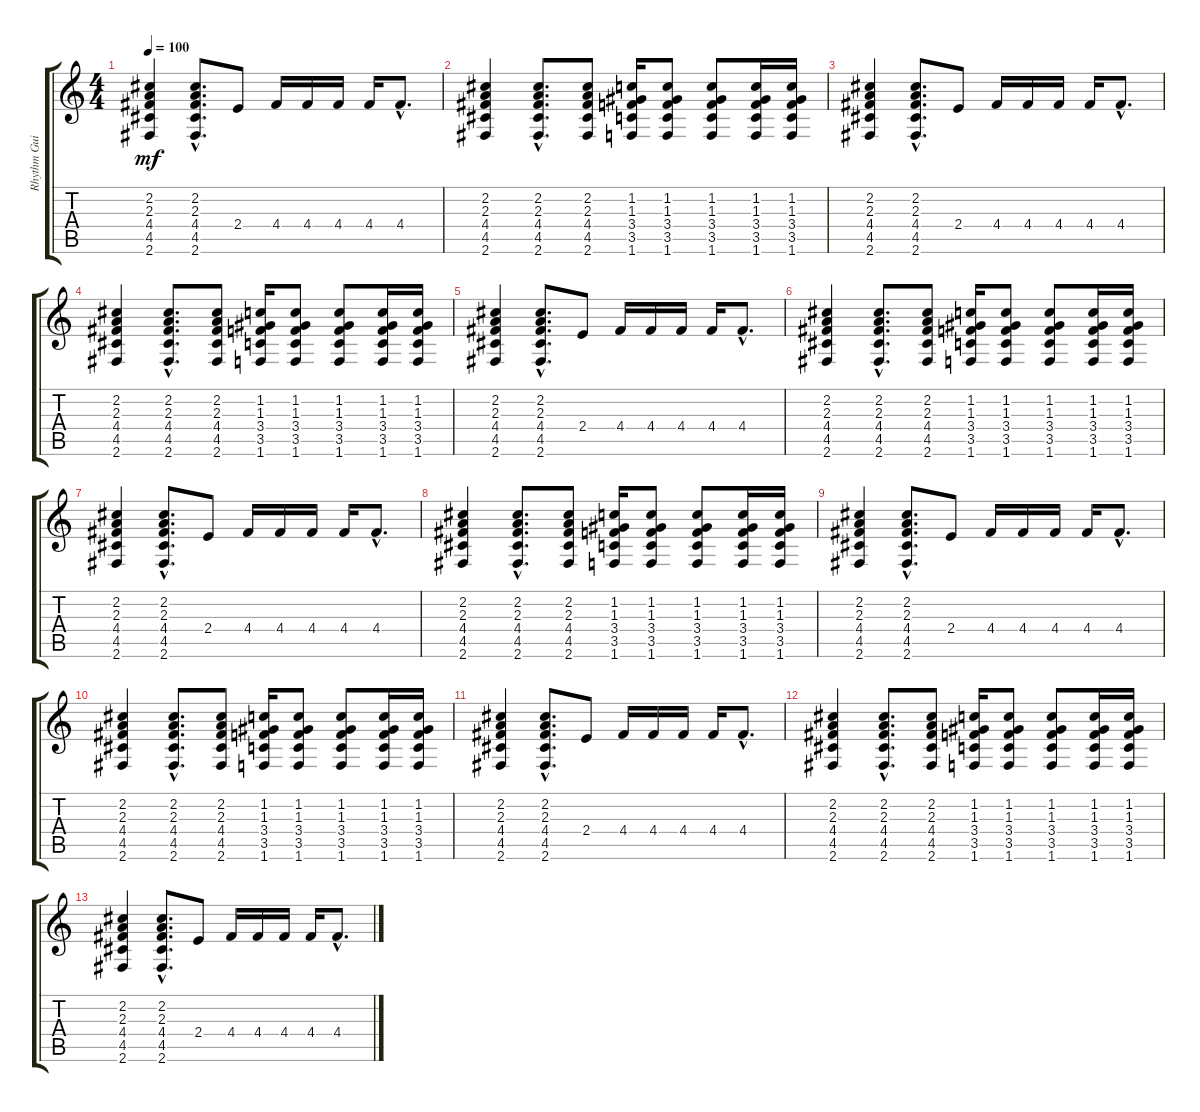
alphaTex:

\track ("Rhythm Guitar II" "Rhythm Gui") {instrument distortionguitar}
\staff {score tabs}
\tuning (E4 B3 G3 D3 A2 E2) {hide}
\ts (4 4)
\tempo 100
\clef g2
\ks c
(2.2 2.3 4.4 4.5 2.6).4{dy mf} (2.2{hac} 2.3{hac} 4.4{hac} 4.5{hac} 2.6{hac}).8{d} 2.4.8 4.4.16 4.4.16 4.4.16 4.4.16 4.4{hac}.8{d} |
(2.2 2.3 4.4 4.5 2.6).4 (2.2{hac} 2.3{hac} 4.4{hac} 4.5{hac} 2.6{hac}).8{d} (2.2 2.3 4.4 4.5 2.6).8 (1.2 1.3 3.4 3.5 1.6).16 (1.2 1.3 3.4 3.5 1.6).8 (1.2 1.3 3.4 3.5 1.6).8 (1.2 1.3 3.4 3.5 1.6).16 (1.2 1.3 3.4 3.5 1.6).16 |
(2.2 2.3 4.4 4.5 2.6).4 (2.2{hac} 2.3{hac} 4.4{hac} 4.5{hac} 2.6{hac}).8{d} 2.4.8 4.4.16 4.4.16 4.4.16 4.4.16 4.4{hac}.8{d} |
(2.2 2.3 4.4 4.5 2.6).4 (2.2{hac} 2.3{hac} 4.4{hac} 4.5{hac} 2.6{hac}).8{d} (2.2 2.3 4.4 4.5 2.6).8 (1.2 1.3 3.4 3.5 1.6).16 (1.2 1.3 3.4 3.5 1.6).8 (1.2 1.3 3.4 3.5 1.6).8 (1.2 1.3 3.4 3.5 1.6).16 (1.2 1.3 3.4 3.5 1.6).16 |
(2.2 2.3 4.4 4.5 2.6).4 (2.2{hac} 2.3{hac} 4.4{hac} 4.5{hac} 2.6{hac}).8{d} 2.4.8 4.4.16 4.4.16 4.4.16 4.4.16 4.4{hac}.8{d} |
(2.2 2.3 4.4 4.5 2.6).4 (2.2{hac} 2.3{hac} 4.4{hac} 4.5{hac} 2.6{hac}).8{d} (2.2 2.3 4.4 4.5 2.6).8 (1.2 1.3 3.4 3.5 1.6).16 (1.2 1.3 3.4 3.5 1.6).8 (1.2 1.3 3.4 3.5 1.6).8 (1.2 1.3 3.4 3.5 1.6).16 (1.2 1.3 3.4 3.5 1.6).16 |
(2.2 2.3 4.4 4.5 2.6).4 (2.2{hac} 2.3{hac} 4.4{hac} 4.5{hac} 2.6{hac}).8{d} 2.4.8 4.4.16 4.4.16 4.4.16 4.4.16 4.4{hac}.8{d} |
(2.2 2.3 4.4 4.5 2.6).4 (2.2{hac} 2.3{hac} 4.4{hac} 4.5{hac} 2.6{hac}).8{d} (2.2 2.3 4.4 4.5 2.6).8 (1.2 1.3 3.4 3.5 1.6).16 (1.2 1.3 3.4 3.5 1.6).8 (1.2 1.3 3.4 3.5 1.6).8 (1.2 1.3 3.4 3.5 1.6).16 (1.2 1.3 3.4 3.5 1.6).16 |
(2.2 2.3 4.4 4.5 2.6).4 (2.2{hac} 2.3{hac} 4.4{hac} 4.5{hac} 2.6{hac}).8{d} 2.4.8 4.4.16 4.4.16 4.4.16 4.4.16 4.4{hac}.8{d} |
(2.2 2.3 4.4 4.5 2.6).4 (2.2{hac} 2.3{hac} 4.4{hac} 4.5{hac} 2.6{hac}).8{d} (2.2 2.3 4.4 4.5 2.6).8 (1.2 1.3 3.4 3.5 1.6).16 (1.2 1.3 3.4 3.5 1.6).8 (1.2 1.3 3.4 3.5 1.6).8 (1.2 1.3 3.4 3.5 1.6).16 (1.2 1.3 3.4 3.5 1.6).16 |
(2.2 2.3 4.4 4.5 2.6).4 (2.2{hac} 2.3{hac} 4.4{hac} 4.5{hac} 2.6{hac}).8{d} 2.4.8 4.4.16 4.4.16 4.4.16 4.4.16 4.4{hac}.8{d} |
(2.2 2.3 4.4 4.5 2.6).4 (2.2{hac} 2.3{hac} 4.4{hac} 4.5{hac} 2.6{hac}).8{d} (2.2 2.3 4.4 4.5 2.6).8 (1.2 1.3 3.4 3.5 1.6).16 (1.2 1.3 3.4 3.5 1.6).8 (1.2 1.3 3.4 3.5 1.6).8 (1.2 1.3 3.4 3.5 1.6).16 (1.2 1.3 3.4 3.5 1.6).16 |
(2.2 2.3 4.4 4.5 2.6).4 (2.2{hac} 2.3{hac} 4.4{hac} 4.5{hac} 2.6{hac}).8{d} 2.4.8 4.4.16 4.4.16 4.4.16 4.4.16 4.4{hac}.8{d}
